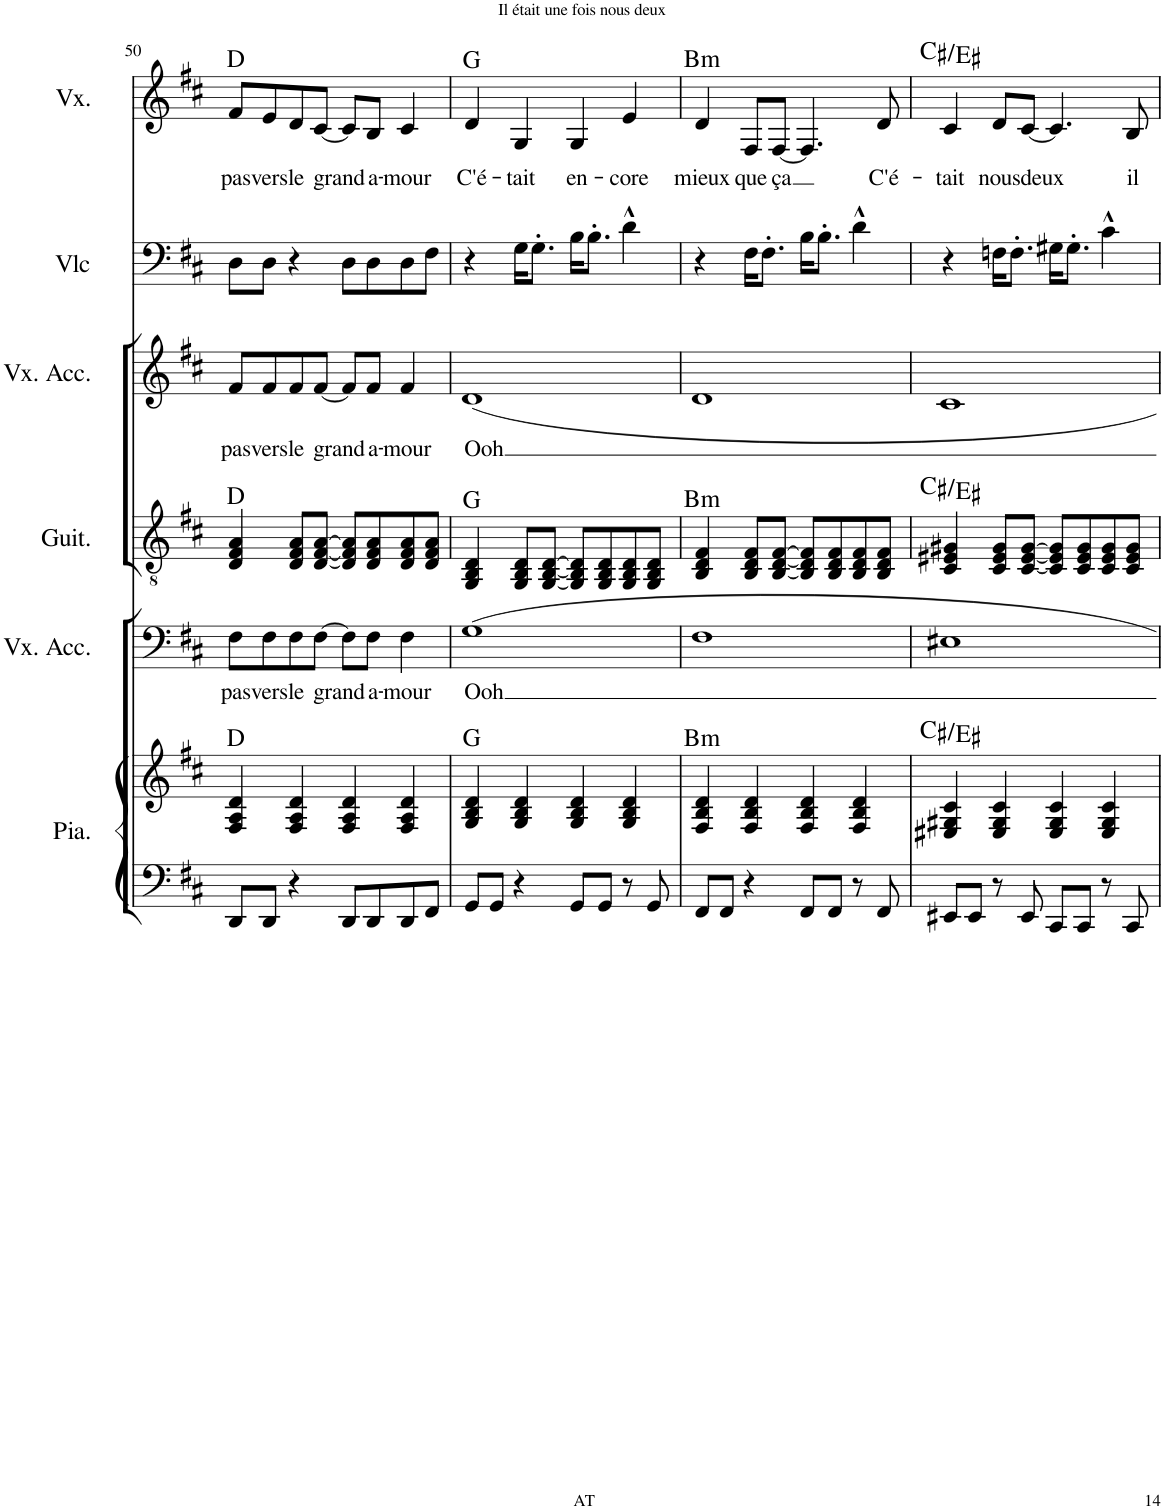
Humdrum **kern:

**kern	**kern	**harte	**kern	**text	**kern	**harte	**kern	**text	**kern	**kern	**text	**harte
*part6	*part6	*part6	*part5	*part5	*part4	*part4	*part3	*part3	*part2	*part1	*part1	*part1
*staff7	*staff6	*	*staff5	*staff5	*staff4	*	*staff3	*staff3	*staff2	*staff1	*staff1	*
*I"Piano	*	*	*I"Voix Acc.	*	*I"Guitare	*	*I"Voix Acc.	*	*I"Violoncelle	*I"Voix	*	*
*I'Pia.	*	*	*I'Vx. Acc.	*	*I'Guit.	*	*I'Vx. Acc.	*	*I'Vlc	*I'Vx.	*	*
!!LO:PB:g=z
*clefF4	*clefG2	*	*clefF4	*	*clefGv2	*	*clefG2	*	*clefF4	*clefG2	*	*
*k[f#c#]	*k[f#c#]	*	*k[f#c#]	*	*k[f#c#]	*	*k[f#c#]	*	*k[f#c#]	*k[f#c#]	*	*
*M4/4	*M4/4	*	*M4/4	*	*M4/4	*	*M4/4	*	*M4/4	*M4/4	*	*
=50	=50	=50	=50	=50	=50	=50	=50	=50	=50	=50	=50	=50
!	!	!	!	!LO:LY:b	!	!	!	!LO:LY:b	!	!	!LO:LY:b	!
8DD/L	4F#/ 4A/ 4d/	D:maj	8F#\L	pas	4D/ 4F#/ 4A/	D:maj	8f#/L	pas	8D\L	8f#/L	pas	D:maj
!	!	!	!	!LO:LY:b	!	!	!	!LO:LY:b	!	!	!LO:LY:b	!
8DD/J	.	.	8F#\	vers	.	.	8f#/	vers	8D\J	8e/	vers	.
!	!	!	!	!LO:LY:b	!	!	!	!LO:LY:b	!	!	!LO:LY:b	!
4r	4F#/ 4A/ 4d/	.	8F#\	le	8D/ 8F#/ 8A/L	.	8f#/	le	4r	8d/	le	.
!	!	!	!	!LO:LY:b	!	!	!	!LO:LY:b	!	!	!LO:LY:b	!
.	.	.	[8F#\J	grand	[8D/ [8F#/ [8A/J	.	[8f#/J	grand	.	[8c#/J	grand	.
8DD/L	4F#/ 4A/ 4d/	.	8F#\L]	.	8D/] 8F#/] 8A/]L	.	8f#/L]	.	8D\L	8c#/L]	.	.
!	!	!	!	!LO:LY:b	!	!	!	!LO:LY:b	!	!	!LO:LY:b	!
8DD/	.	.	8F#\J	a-	8D/ 8F#/ 8A/	.	8f#/J	a-	8D\	8B/J	a-	.
!	!	!	!	!LO:LY:b	!	!	!	!LO:LY:b	!	!	!LO:LY:b	!
8DD/	4F#/ 4A/ 4d/	.	4F#\	-mour	8D/ 8F#/ 8A/	.	4f#/	-mour	8D\	4c#/	-mour	.
8FF#/J	.	.	.	.	8D/ 8F#/ 8A/J	.	.	.	8F#\J	.	.	.
=51	=51	=51	=51	=51	=51	=51	=51	=51	=51	=51	=51	=51
!	!	!	!	!LO:LY:b	!	!	!	!LO:LY:b	!	!	!LO:LY:b	!
8GG/L	4G/ 4B/ 4d/	G:maj	1G	Ooh	4GG/ 4BB/ 4D/	G:maj	1d	Ooh	4r	4d/	C'é-	G:maj
8GG/J	.	.	.	.	.	.	.	.	.	.	.	.
!	!	!	!	!	!	!	!	!	!	!	!LO:LY:b	!
4r	4G/ 4B/ 4d/	.	.	.	8GG/ 8BB/ 8D/L	.	.	.	16G\KL	4G/	-tait	.
.	.	.	.	.	.	.	.	.	8.G'\J	.	.	.
.	.	.	.	.	[8GG/ [8BB/ [8D/J	.	.	.	.	.	.	.
!	!	!	!	!	!	!	!	!	!	!	!LO:LY:b	!
8GG/L	4G/ 4B/ 4d/	.	.	.	8GG/] 8BB/] 8D/]L	.	.	.	16B\KL	4G/	en-	.
.	.	.	.	.	.	.	.	.	8.B'\J	.	.	.
8GG/J	.	.	.	.	8GG/ 8BB/ 8D/	.	.	.	.	.	.	.
!	!	!	!	!	!	!	!	!	!	!	!LO:LY:b	!
8r	4G/ 4B/ 4d/	.	.	.	8GG/ 8BB/ 8D/	.	.	.	4d^^\	4e/	-core	.
8GG/	.	.	.	.	8GG/ 8BB/ 8D/J	.	.	.	.	.	.	.
=52	=52	=52	=52	=52	=52	=52	=52	=52	=52	=52	=52	=52
!	!	!LO:H:kt=m	!	!	!	!LO:H:kt=m	!	!	!	!	!LO:LY:b	!LO:H:kt=m
8FF#/L	4F#/ 4B/ 4d/	B:min	1F#	.	4BB/ 4D/ 4F#/	B:min	1d	.	4r	4d/	mieux	B:min
8FF#/J	.	.	.	.	.	.	.	.	.	.	.	.
!	!	!	!	!	!	!	!	!	!	!	!LO:LY:b	!
4r	4F#/ 4B/ 4d/	.	.	.	8BB/ 8D/ 8F#/L	.	.	.	16F#\KL	8F#/L	que	.
.	.	.	.	.	.	.	.	.	8.F#'\J	.	.	.
!	!	!	!	!	!	!	!	!	!	!	!LO:LY:b	!
.	.	.	.	.	[8BB/ [8D/ [8F#/J	.	.	.	.	[8F#/J	ça	.
8FF#/L	4F#/ 4B/ 4d/	.	.	.	8BB/] 8D/] 8F#/]L	.	.	.	16B\KL	4.F#/]	.	.
.	.	.	.	.	.	.	.	.	8.B'\J	.	.	.
8FF#/J	.	.	.	.	8BB/ 8D/ 8F#/	.	.	.	.	.	.	.
8r	4F#/ 4B/ 4d/	.	.	.	8BB/ 8D/ 8F#/	.	.	.	4d^^\	.	.	.
!	!	!	!	!	!	!	!	!	!	!	!LO:LY:b	!
8FF#/	.	.	.	.	8BB/ 8D/ 8F#/J	.	.	.	.	8d/	C'é-	.
=53	=53	=53	=53	=53	=53	=53	=53	=53	=53	=53	=53	=53
!	!	!	!	!	!	!	!	!	!	!	!LO:LY:b	!
8EE#X/L	4E#X/ 4G#X/ 4c#/	C#:maj/3	1E#X	.	4C#/ 4E#X/ 4G#X/	C#:maj/3	1c#	.	4r	4c#/	-tait	C#:maj/3
8EE#/J	.	.	.	.	.	.	.	.	.	.	.	.
!	!	!	!	!	!	!	!	!	!	!	!LO:LY:b	!
8r	4E#/ 4G#/ 4c#/	.	.	.	8C#/ 8E#/ 8G#/L	.	.	.	16Fn\KL	8d/L	nous	.
.	.	.	.	.	.	.	.	.	8.F'\J	.	.	.
!	!	!	!	!	!	!	!	!	!	!	!LO:LY:b	!
8EE#/	.	.	.	.	[8C#/ [8E#/ [8G#/J	.	.	.	.	[8c#/J	deux	.
8CC#/L	4E#/ 4G#/ 4c#/	.	.	.	8C#/] 8E#/] 8G#/]L	.	.	.	16G#X\KL	4.c#/]	.	.
.	.	.	.	.	.	.	.	.	8.G#'\J	.	.	.
8CC#/J	.	.	.	.	8C#/ 8E#/ 8G#/	.	.	.	.	.	.	.
8r	4E#/ 4G#/ 4c#/	.	.	.	8C#/ 8E#/ 8G#/	.	.	.	4c#^^\	.	.	.
!	!	!	!	!	!	!	!	!	!	!	!LO:LY:b	!
8CC#/	.	.	.	.	8C#/ 8E#/ 8G#/J	.	.	.	.	8B/	il	.
=	=	=	=	=	=	=	=	=	=	=	=	=
*-	*-	*-	*-	*-	*-	*-	*-	*-	*-	*-	*-	*-
